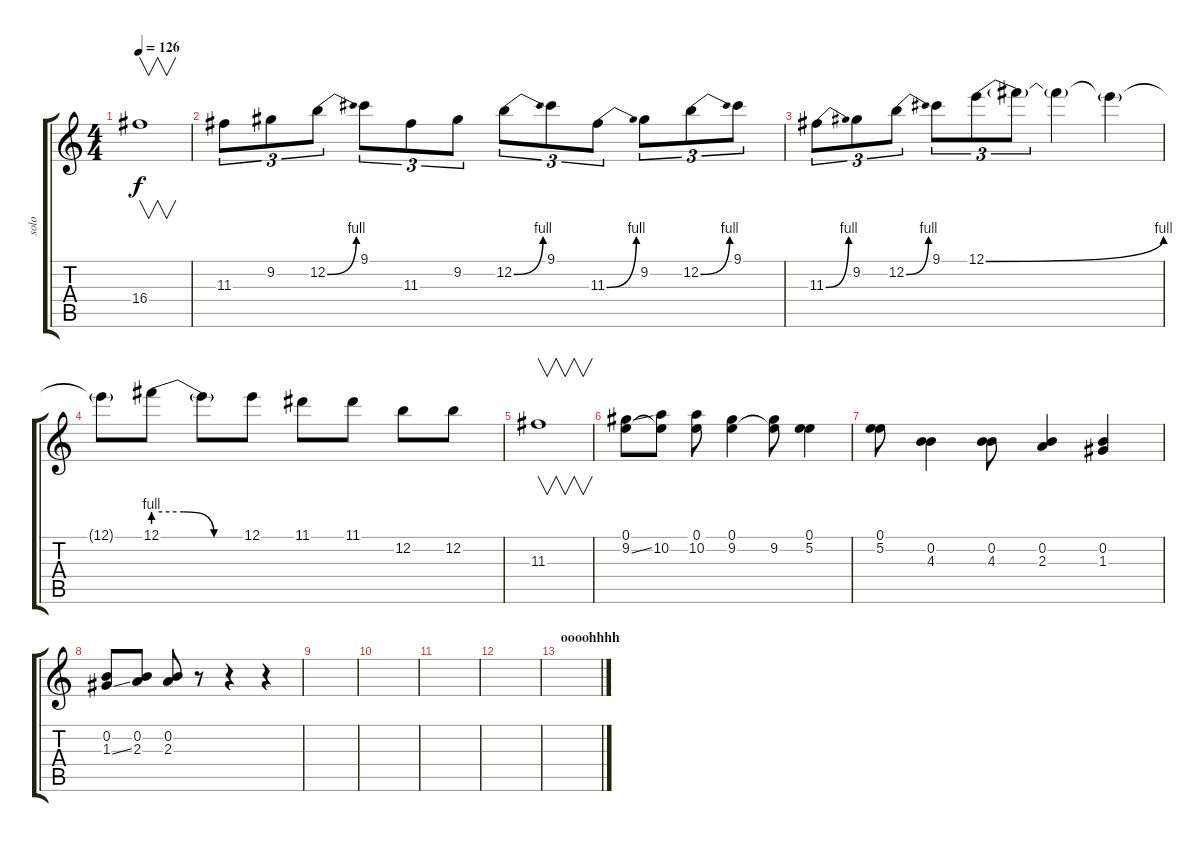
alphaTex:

\track ("solo" "solo") {instrument distortionguitar}
\staff {score tabs}
\tuning (E4 B3 G3 D3 A2 E2) {hide}
\ts (4 4)
\tempo 126
\clef g2
\ks c
16.4.1{v dy f} |
11.3.8{tu (3 2)} 9.2.8{tu (3 2)} 12.2{be (bend 0 0 60 4)}.8{tu (3 2)} 9.1.8{tu (3 2)} 11.3.8{tu (3 2)} 9.2.8{tu (3 2)} 12.2{be (bend 0 0 60 4)}.8{tu (3 2)} 9.1.8{tu (3 2)} 11.3{be (bend 0 0 60 4)}.8{tu (3 2)} 9.2.8{tu (3 2)} 12.2{be (bend 0 0 60 4)}.8{tu (3 2)} 9.1.8{tu (3 2)} |
11.3{be (bend 0 0 60 4)}.8{tu (3 2)} 9.2.8{tu (3 2)} 12.2{be (bend 0 0 60 4)}.8{tu (3 2)} 9.1.8{tu (3 2)} 12.1{be (bend 0 0 60 4)}.8{tu (3 2)} 12.1{t}.8{tu (3 2)} 12.1{t}.4 12.1{t}.4 |
12.1{t}.8 12.1{be (custom 0 4 20 4 40 0 60 0)}.8 12.1{t}.8 12.1.8 11.1.8 11.1.8 12.2.8 12.2.8 |
11.3.1{v} |
(0.1 9.2{ss}).8 (0.1{t} 10.2).8 (0.1 10.2).8 (0.1 9.2).4 (0.1{t} 9.2).8 (0.1 5.2).4 |
(0.1 5.2).8 (0.2 4.3).4 (0.2 4.3).8 (0.2 2.3).4 (0.2 1.3).4 |
(0.2 1.3{ss}).8 (0.2 2.3).8 (0.2 2.3).8 r.8 r.4 r.4 |
|
|
|
|
\section ("" "oooohhhh")
